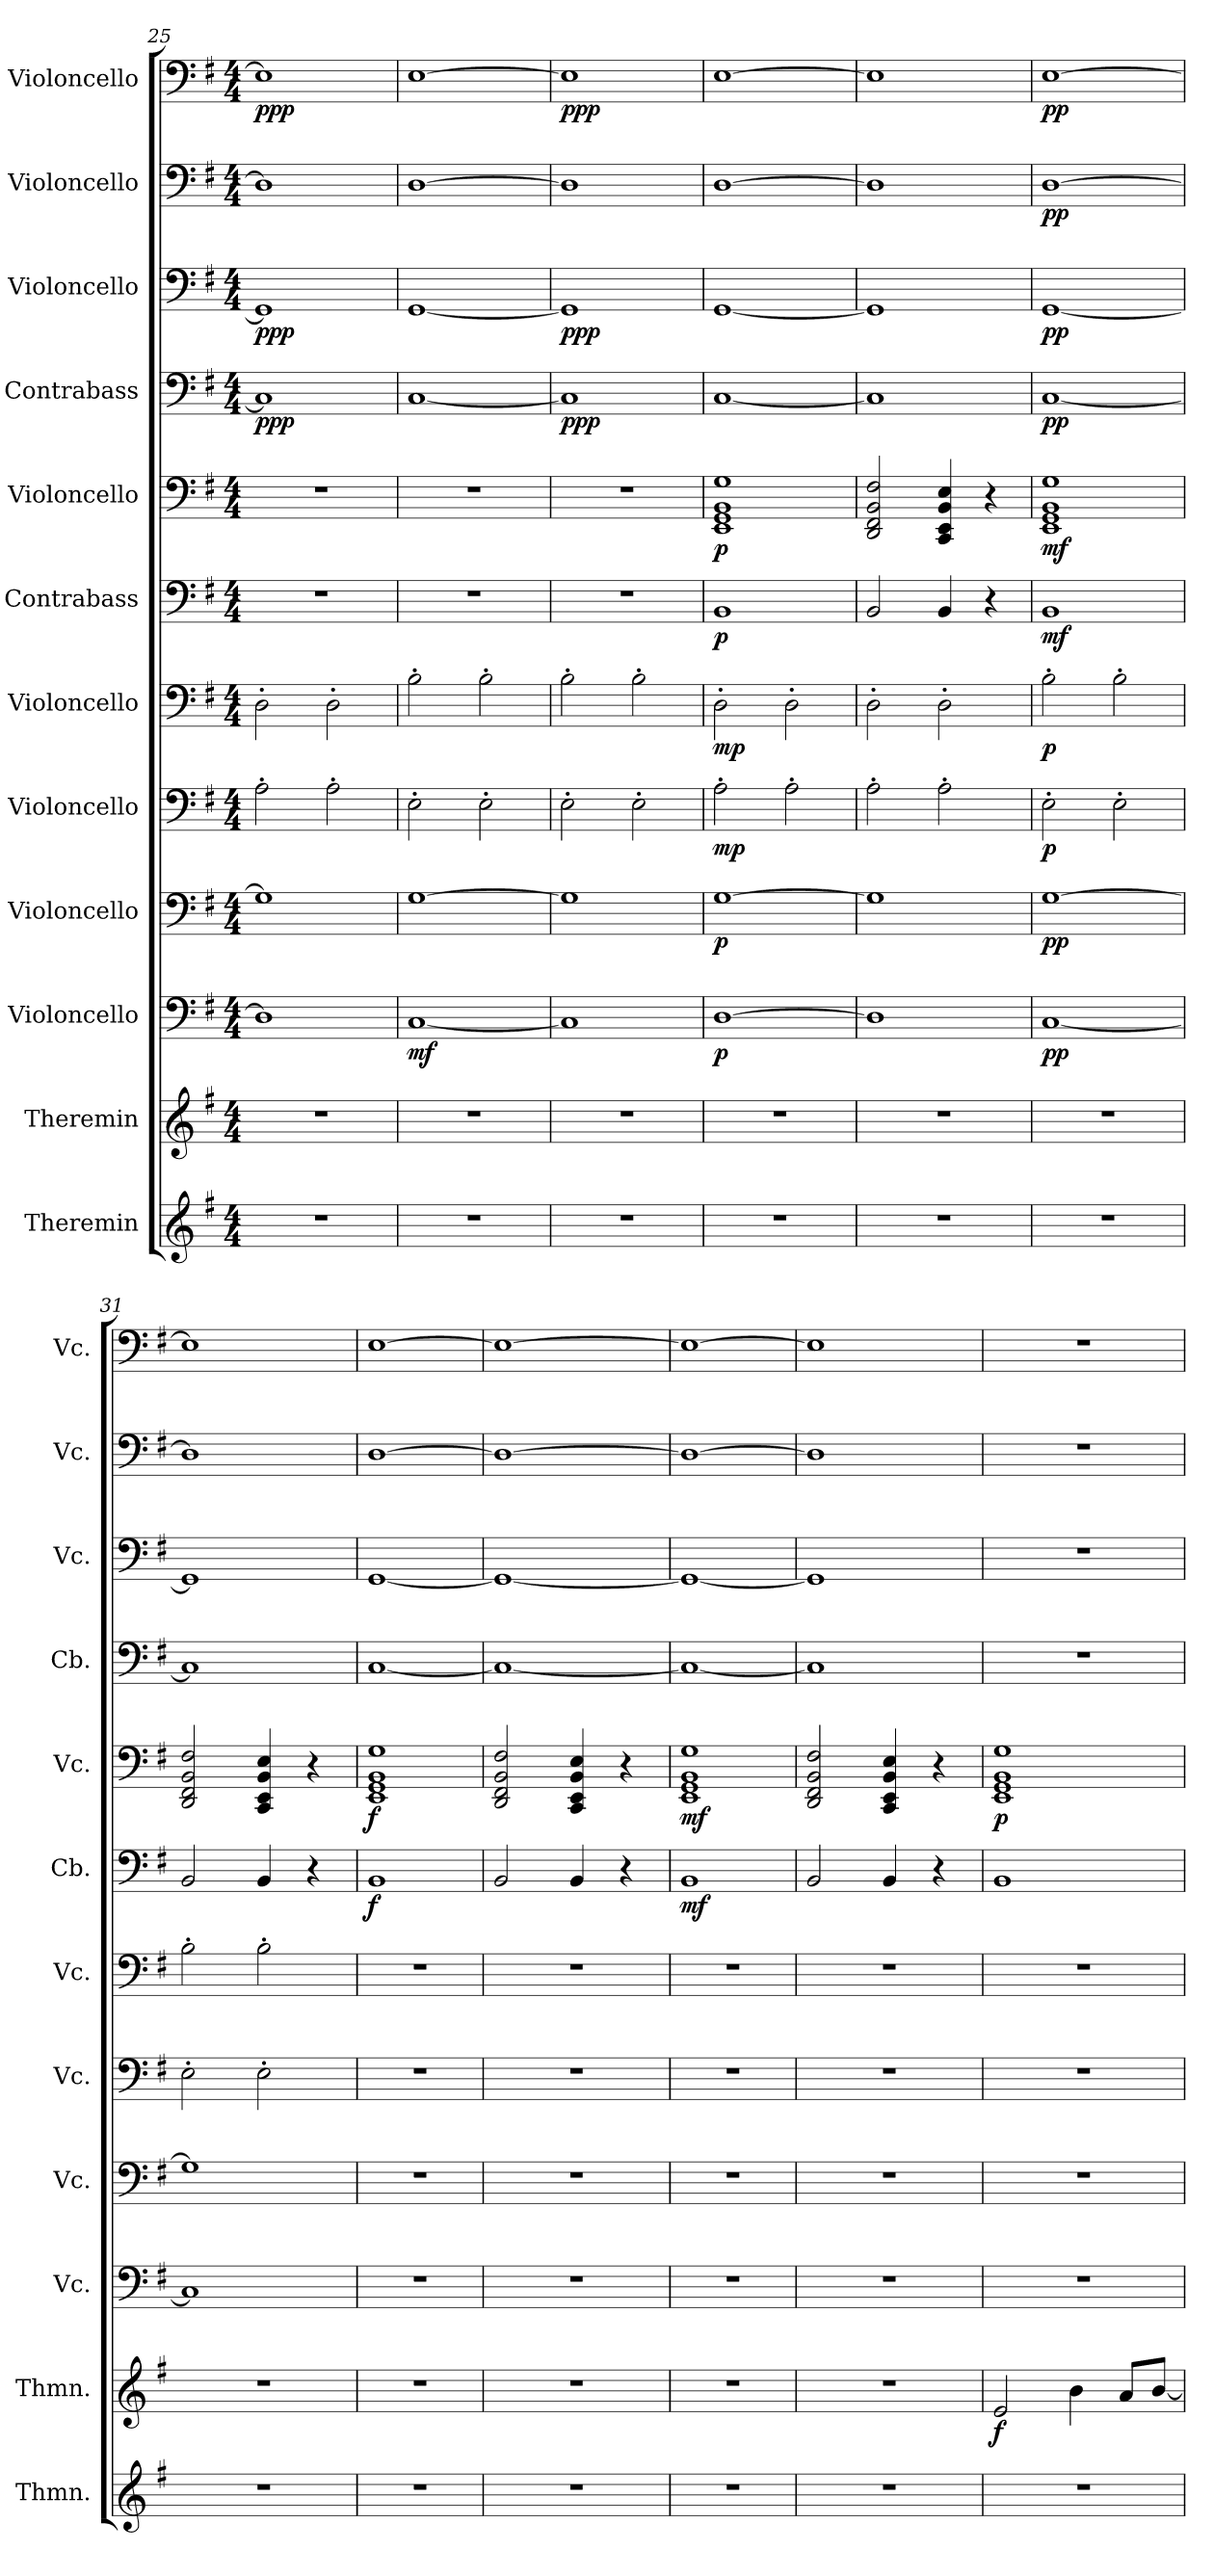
**kern	**kern	**dynam	**kern	**dynam	**kern	**dynam	**kern	**dynam	**kern	**dynam	**kern	**dynam	**kern	**dynam	**kern	**dynam	**kern	**dynam	**kern	**dynam	**kern	**dynam
*part12	*part11	*part11	*part10	*part10	*part9	*part9	*part8	*part8	*part7	*part7	*part6	*part6	*part5	*part5	*part4	*part4	*part3	*part3	*part2	*part2	*part1	*part1
*staff12	*staff11	*staff11	*staff10	*staff10	*staff9	*staff9	*staff8	*staff8	*staff7	*staff7	*staff6	*staff6	*staff5	*staff5	*staff4	*staff4	*staff3	*staff3	*staff2	*staff2	*staff1	*staff1
*I"Theremin	*I"Theremin	*	*I"Violoncello	*	*I"Violoncello	*	*I"Violoncello	*	*I"Violoncello	*	*I"Contrabass	*	*I"Violoncello	*	*I"Contrabass	*	*I"Violoncello	*	*I"Violoncello	*	*I"Violoncello	*
*I'Thmn.	*I'Thmn.	*	*I'Vc.	*	*I'Vc.	*	*I'Vc.	*	*I'Vc.	*	*I'Cb.	*	*I'Vc.	*	*I'Cb.	*	*I'Vc.	*	*I'Vc.	*	*I'Vc.	*
*clefG2	*clefG2	*	*clefF4	*	*clefF4	*	*clefF4	*	*clefF4	*	*clefF4	*	*clefF4	*	*clefF4	*	*clefF4	*	*clefF4	*	*clefF4	*
*	*	*	*	*	*	*	*	*	*	*	*ITrd7c12	*	*	*	*ITrd7c12	*	*	*	*	*	*	*
*k[f#]	*k[f#]	*	*k[f#]	*	*k[f#]	*	*k[f#]	*	*k[f#]	*	*k[f#]	*	*k[f#]	*	*k[f#]	*	*k[f#]	*	*k[f#]	*	*k[f#]	*
*M4/4	*M4/4	*	*M4/4	*	*M4/4	*	*M4/4	*	*M4/4	*	*M4/4	*	*M4/4	*	*M4/4	*	*M4/4	*	*M4/4	*	*M4/4	*
=25	=25	=25	=25	=25	=25	=25	=25	=25	=25	=25	=25	=25	=25	=25	=25	=25	=25	=25	=25	=25	=25	=25
!	!	!	!	!	!	!	!	!	!	!	!	!	!	!	!	!LO:DY:b	!	!LO:DY:b	!	!	!	!LO:DY:b
1r	1r	.	1D]	.	1G]	.	2A'\	.	2D'\	.	1r	.	1r	.	1CC]	ppp	1GG]	ppp	1D]	.	1E]	ppp
.	.	.	.	.	.	.	2A'\	.	2D'\	.	.	.	.	.	.	.	.	.	.	.	.	.
=26	=26	=26	=26	=26	=26	=26	=26	=26	=26	=26	=26	=26	=26	=26	=26	=26	=26	=26	=26	=26	=26	=26
!	!	!	!	!LO:DY:b	!	!	!	!	!	!	!	!	!	!	!	!	!	!	!	!	!	!
1r	1r	.	[1C	mf	[1G	.	2E'\	.	2B'\	.	1r	.	1r	.	[1CC	.	[1GG	.	[1D	.	[1E	.
.	.	.	.	.	.	.	2E'\	.	2B'\	.	.	.	.	.	.	.	.	.	.	.	.	.
=27	=27	=27	=27	=27	=27	=27	=27	=27	=27	=27	=27	=27	=27	=27	=27	=27	=27	=27	=27	=27	=27	=27
!	!	!	!	!	!	!	!	!	!	!	!	!	!	!	!	!LO:DY:b	!	!LO:DY:b	!	!	!	!LO:DY:b
1r	1r	.	1C]	.	1G]	.	2E'\	.	2B'\	.	1r	.	1r	.	1CC]	ppp	1GG]	ppp	1D]	.	1E]	ppp
.	.	.	.	.	.	.	2E'\	.	2B'\	.	.	.	.	.	.	.	.	.	.	.	.	.
=28	=28	=28	=28	=28	=28	=28	=28	=28	=28	=28	=28	=28	=28	=28	=28	=28	=28	=28	=28	=28	=28	=28
!	!	!	!	!LO:DY:b	!	!LO:DY:b	!	!LO:DY:b	!	!LO:DY:b	!	!LO:DY:b	!	!LO:DY:b	!	!	!	!	!	!	!	!
1r	1r	.	[1D	p	[1G	p	2A'\	mp	2D'\	mp	1BBB	p	1EE 1GG 1BB 1G	p	[1CC	.	[1GG	.	[1D	.	[1E	.
.	.	.	.	.	.	.	2A'\	.	2D'\	.	.	.	.	.	.	.	.	.	.	.	.	.
=29	=29	=29	=29	=29	=29	=29	=29	=29	=29	=29	=29	=29	=29	=29	=29	=29	=29	=29	=29	=29	=29	=29
1r	1r	.	1D]	.	1G]	.	2A'\	.	2D'\	.	2BBB/	.	2DD/ 2FF#/ 2BB/ 2F#/	.	1CC]	.	1GG]	.	1D]	.	1E]	.
.	.	.	.	.	.	.	2A'\	.	2D'\	.	4BBB/	.	4CC/ 4EE/ 4BB/ 4E/	.	.	.	.	.	.	.	.	.
.	.	.	.	.	.	.	.	.	.	.	4r	.	4r	.	.	.	.	.	.	.	.	.
=30	=30	=30	=30	=30	=30	=30	=30	=30	=30	=30	=30	=30	=30	=30	=30	=30	=30	=30	=30	=30	=30	=30
!	!	!	!	!LO:DY:b	!	!LO:DY:b	!	!LO:DY:b	!	!LO:DY:b	!	!LO:DY:b	!	!LO:DY:b	!	!LO:DY:b	!	!LO:DY:b	!	!LO:DY:b	!	!LO:DY:b
1r	1r	.	[1C	pp	[1G	pp	2E'\	p	2B'\	p	1BBB	mf	1EE 1GG 1BB 1G	mf	[1CC	pp	[1GG	pp	[1D	pp	[1E	pp
.	.	.	.	.	.	.	2E'\	.	2B'\	.	.	.	.	.	.	.	.	.	.	.	.	.
=31	=31	=31	=31	=31	=31	=31	=31	=31	=31	=31	=31	=31	=31	=31	=31	=31	=31	=31	=31	=31	=31	=31
1r	1r	.	1C]	.	1G]	.	2E'\	.	2B'\	.	2BBB/	.	2DD/ 2FF#/ 2BB/ 2F#/	.	1CC]	.	1GG]	.	1D]	.	1E]	.
.	.	.	.	.	.	.	2E'\	.	2B'\	.	4BBB/	.	4CC/ 4EE/ 4BB/ 4E/	.	.	.	.	.	.	.	.	.
.	.	.	.	.	.	.	.	.	.	.	4r	.	4r	.	.	.	.	.	.	.	.	.
=32	=32	=32	=32	=32	=32	=32	=32	=32	=32	=32	=32	=32	=32	=32	=32	=32	=32	=32	=32	=32	=32	=32
!	!	!	!	!	!	!	!	!	!	!	!	!LO:DY:b	!	!LO:DY:b	!	!	!	!	!	!	!	!
1r	1r	.	1r	.	1r	.	1r	.	1r	.	1BBB	f	1EE 1GG 1BB 1G	f	[1CC	.	[1GG	.	[1D	.	[1E	.
!!LO:PB:g=z
=33	=33	=33	=33	=33	=33	=33	=33	=33	=33	=33	=33	=33	=33	=33	=33	=33	=33	=33	=33	=33	=33	=33
1r	1r	.	1r	.	1r	.	1r	.	1r	.	2BBB/	.	2DD/ 2FF#/ 2BB/ 2F#/	.	1CC_	.	1GG_	.	1D_	.	1E_	.
.	.	.	.	.	.	.	.	.	.	.	4BBB/	.	4CC/ 4EE/ 4BB/ 4E/	.	.	.	.	.	.	.	.	.
.	.	.	.	.	.	.	.	.	.	.	4r	.	4r	.	.	.	.	.	.	.	.	.
=34	=34	=34	=34	=34	=34	=34	=34	=34	=34	=34	=34	=34	=34	=34	=34	=34	=34	=34	=34	=34	=34	=34
!	!	!	!	!	!	!	!	!	!	!	!	!LO:DY:b	!	!LO:DY:b	!	!	!	!	!	!	!	!
1r	1r	.	1r	.	1r	.	1r	.	1r	.	1BBB	mf	1EE 1GG 1BB 1G	mf	1CC_	.	1GG_	.	1D_	.	1E_	.
=35	=35	=35	=35	=35	=35	=35	=35	=35	=35	=35	=35	=35	=35	=35	=35	=35	=35	=35	=35	=35	=35	=35
1r	1r	.	1r	.	1r	.	1r	.	1r	.	2BBB/	.	2DD/ 2FF#/ 2BB/ 2F#/	.	1CC]	.	1GG]	.	1D]	.	1E]	.
.	.	.	.	.	.	.	.	.	.	.	4BBB/	.	4CC/ 4EE/ 4BB/ 4E/	.	.	.	.	.	.	.	.	.
.	.	.	.	.	.	.	.	.	.	.	4r	.	4r	.	.	.	.	.	.	.	.	.
=36	=36	=36	=36	=36	=36	=36	=36	=36	=36	=36	=36	=36	=36	=36	=36	=36	=36	=36	=36	=36	=36	=36
!	!	!LO:DY:b	!	!	!	!	!	!	!	!	!	!	!	!LO:DY:b	!	!	!	!	!	!	!	!
1r	2e/	f	1r	.	1r	.	1r	.	1r	.	1BBB	.	1EE 1GG 1BB 1G	p	1r	.	1r	.	1r	.	1r	.
.	4b\	.	.	.	.	.	.	.	.	.	.	.	.	.	.	.	.	.	.	.	.	.
.	8a/L	.	.	.	.	.	.	.	.	.	.	.	.	.	.	.	.	.	.	.	.	.
.	[8b/J	.	.	.	.	.	.	.	.	.	.	.	.	.	.	.	.	.	.	.	.	.
=	=	=	=	=	=	=	=	=	=	=	=	=	=	=	=	=	=	=	=	=	=	=
*-	*-	*-	*-	*-	*-	*-	*-	*-	*-	*-	*-	*-	*-	*-	*-	*-	*-	*-	*-	*-	*-	*-
